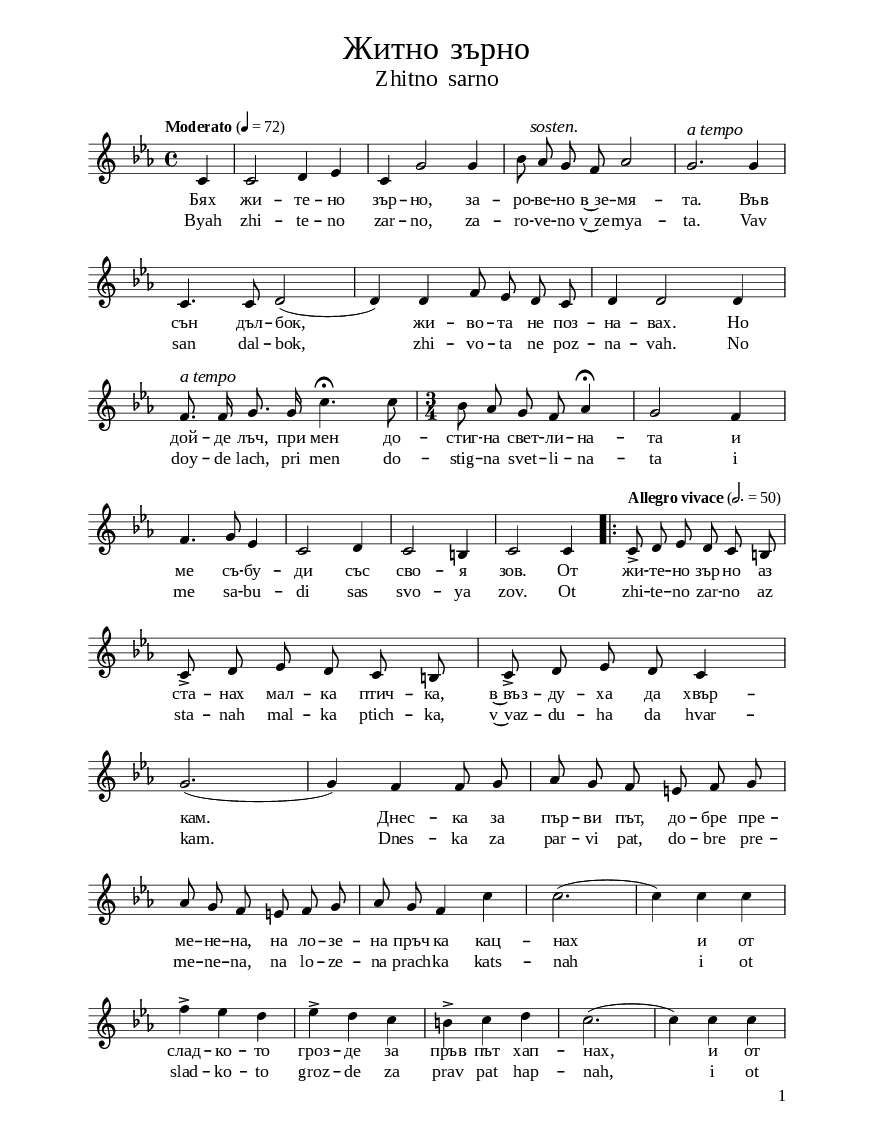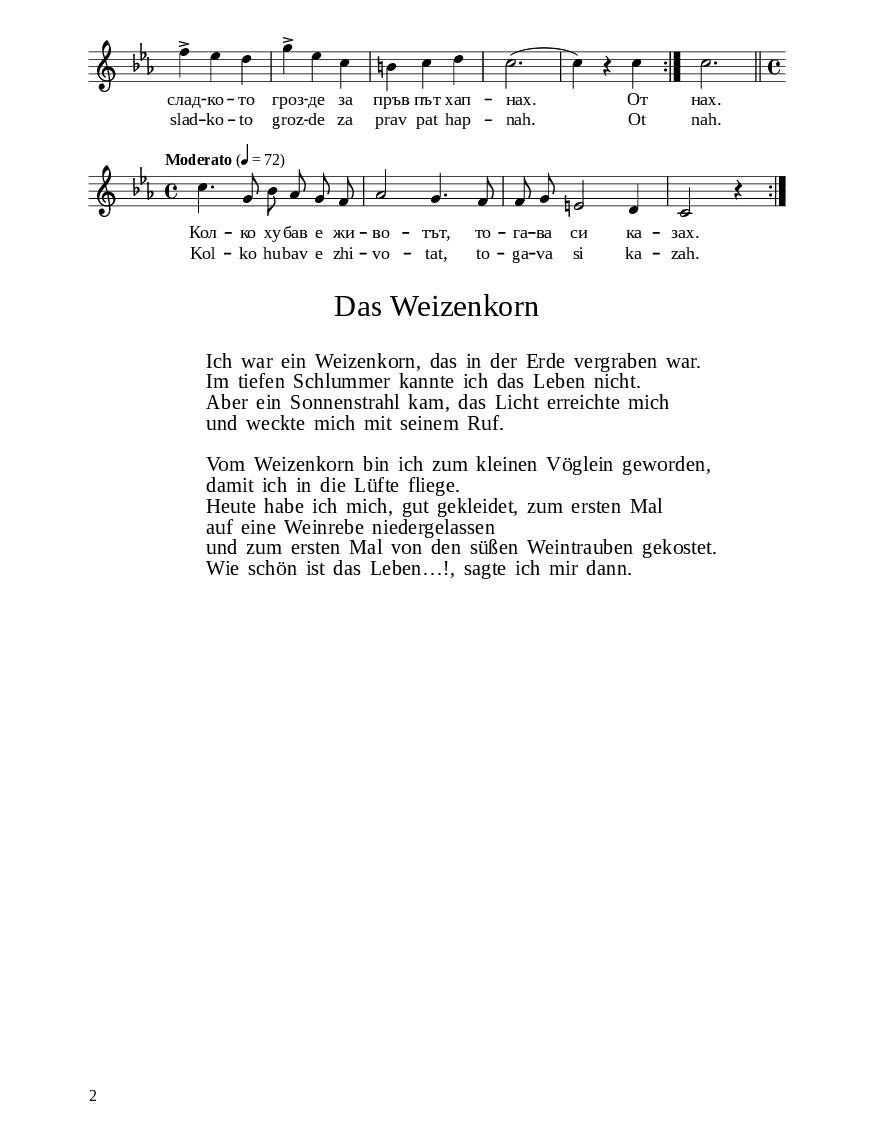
\version "2.20.0"

\paper {
  #(set-paper-size "a5")
}

\bookpart {
  \paper {
    print-all-headers = ##t
    print-page-number = ##t
    print-first-page-number = ##t

    % put page numbers on the bottom
    oddHeaderMarkup = \markup ""
    evenHeaderMarkup = \markup ""
    oddFooterMarkup = \markup
    \fill-line {
      ""
      \on-the-fly #print-page-number-check-first \fromproperty #'page:page-number-string
    }
    evenFooterMarkup = \markup
    \fill-line {
      \on-the-fly #print-page-number-check-first \fromproperty #'page:page-number-string
      ""
    }

    left-margin = 1.5\cm
    right-margin = 1.5\cm
    top-margin = 1.6\cm
    bottom-margin = 1.2\cm
    ragged-bottom = ##t % do not spread the staves to fill the whole vertical space

    % change lyrics and titles font (affects notes also)
    fonts =
    #(make-pango-font-tree
      "Times New Roman"
      "DejaVu Sans"
      "DejaVu Sans Mono"
      (/ (* staff-height pt) 3.6))

    % change distance between staves
    system-system-spacing =
    #'((basic-distance . 12)
       (minimum-distance . 6)
       (padding . 1)
       (stretchability . 12))
  }

  \header {
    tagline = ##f
  }

  \score{
    \layout {
      indent = 0.0\cm % remove first line indentation
      %ragged-last = ##t % do not spread last line to fill the whole space
      \context {
        \Score
        \omit BarNumber %remove bar numbers
      } % context

      \context {
        % change staff size
        \Staff
        fontSize = #+0 % affects notes size only
        \override StaffSymbol #'staff-space = #(magstep -3)
        \override StaffSymbol #'thickness = #0.5
        \override BarLine #'hair-thickness = #1
        %\override StaffSymbol #'ledger-line-thickness = #'(0 . 0)
      }

      \context {
        % adjust space between staff and lyrics and between the two lyric lines
        \Lyrics
        \override VerticalAxisGroup.nonstaff-relatedstaff-spacing = #'((basic-distance . 4.5))
        \override VerticalAxisGroup.nonstaff-nonstaff-spacing = #'((minimum-distance . 2))
      }
    } % layout

    \new Voice \relative c' {
      \clef treble
      \key c \minor
      \time 4/4
      \tempo \markup {
        % make tempo note smaller
        \concat {
          "Moderato " \normal-text { "(" }
          \teeny \general-align #Y #DOWN \note #"4" #0.8
          \normal-text { " = 72)" }
        }
      }
      \autoBeamOff
      \partial 4
      c | c2 d4 es | c g'2 g4 |^\markup { \large \italic "   sosten."}  bes8 as g f as2 | ^\markup { \large \italic "a tempo"} g2. g4 | \break

      c,4. c8 d2 (| d4) d f8 es d c | d4 d2 d4 |\break

      f8.^\markup { \large \italic "a tempo"} f16 g8. g16 c4. \fermata c8 | \time 3/4 bes as g f as4 \fermata | g2 f4 | \break

      f4. g8 es4 | c2 d4 | c2 b4 | c2 c4 | \repeat volta 2 {

         \tempo \markup {
        % make tempo note smaller
        \concat {
          "Allegro vivace " \normal-text { "(" }
          \teeny \general-align #Y #DOWN \note #"2." #0.8
          \normal-text { " = 50)" }
        }
      } c8 -> d es d c b | |\break

        c -> d es d c  b | c -> d es d c 4 | \break

        g'2. (|g4) f f8 g8 | as g f e f g | \break

        as8 g f e f g | as g f4 c'4 | c2. (| c4) c c | \break

        f -> es d | es -> d c | b -> c d | c2. ( | c4)  c c  | \break

        f -> es d | g -> es c | b c d |
        % Не можах да измисля алтернативата...
        c2. ( | c4)  r4 c4  |
      }  c2. \bar "||"  \break

      \repeat volta 2 {\time 4/4     \tempo \markup {
        % make tempo note smaller
        \concat {
          "Moderato " \normal-text { "(" }
          \teeny \general-align #Y #DOWN \note #"4" #0.8
          \normal-text { " = 72)" }
        }
      }c4. g8 bes as g f | as2 g4. f8 | f g e2 d4 | c2 r4  }





    }

    \addlyrics {
      Бях жи -- те -- но зър -- но, за -- ро -- ве -- но в~зе -- мя -- та.

      Във сън дъл -- бок, жи -- во -- та не поз -- на -- вах.

      Но дой -- де лъч, при мен до -- стиг -- на свет -- ли -- на -- та

      и ме съ -- бу -- ди със сво -- я зов.

      От жи -- те -- но зър -- но аз ста -- нах мал -- ка птич -- ка,

      в~въз -- ду -- ха да хвър -- кам.

      Днес -- ка за пър -- ви път, до -- бре пре -- ме -- не -- на,

      на ло -- зе -- на пръч -- ка кац -- нах и от слад -- ко -- то гроз -- де

      за пръв път хап -- нах, и от слад -- ко -- то гроз -- де

      за пръв път хап -- нах. От нах.



      Кол -- ко ху -- бав е жи -- во -- тът, то -- га -- ва си ка -- зах.}
      \addlyrics {
        Byah zhi -- te -- no zar -- no, za -- ro -- ve -- no v~ze -- mya -- ta.

        Vav san dal -- bok, zhi -- vo -- ta ne poz -- na -- vah.

        No doy -- de lach, pri men do -- stig -- na svet -- li -- na -- ta

        i me sa -- bu -- di sas svo -- ya zov.

        Ot zhi -- te -- no zar -- no az sta -- nah mal -- ka ptich -- ka,

        v~vaz -- du -- ha da hvar -- kam.

        Dnes -- ka za par -- vi pat, do -- bre pre -- me -- ne -- na,

        na lo -- ze -- na prach -- ka kats -- nah i ot slad -- ko -- to groz -- de

        za prav pat hap -- nah, i ot slad -- ko -- to groz -- de

        za prav pat hap -- nah. Ot nah.



        Kol -- ko hu -- bav e zhi -- vo -- tat, to -- ga -- va si ka -- zah.}

        \header {
          title = \markup \column \normal-text \fontsize #2.5 {
            \center-align
            \line { Житно зърно}
            \vspace #-0.6
            \center-align
            \line \fontsize #-3 { Zhitno sarno }
            \vspace #-0.8
            \center-align
            \line \fontsize #-3 { " " }
          }
        }

        \midi{}

      } % score



      % include foreign translation(s) of the song
      \version "2.20.0"

\markup \fill-line { \fontsize #6 "Das Weizenkorn" }
\markup \null
\markup \null
\markup \fontsize #+2.5 {
  \hspace #10
  \override #'(baseline-skip . 2)

  \column {
    \line { " " }


 \line { " "Ich war ein Weizenkorn, das in der Erde vergraben war.}

 \line { " "Im tiefen Schlummer kannte ich das Leben nicht.}

 \line { " "Aber ein Sonnenstrahl kam, das Licht erreichte mich}

 \line { " "und weckte mich mit seinem Ruf. }
 \line { " " }

 \line { " "Vom Weizenkorn bin ich zum kleinen Vöglein geworden,}

 \line { " "damit ich in die Lüfte fliege. }

 \line { " "Heute habe ich mich, gut gekleidet, zum ersten Mal}

 \line { " "auf eine Weinrebe niedergelassen }

 \line { " "und zum ersten Mal von den süßen Weintrauben gekostet.}

 \line { " "Wie schön ist das Leben…!, sagte ich mir dann. }


  }
}


    } % bookpart
